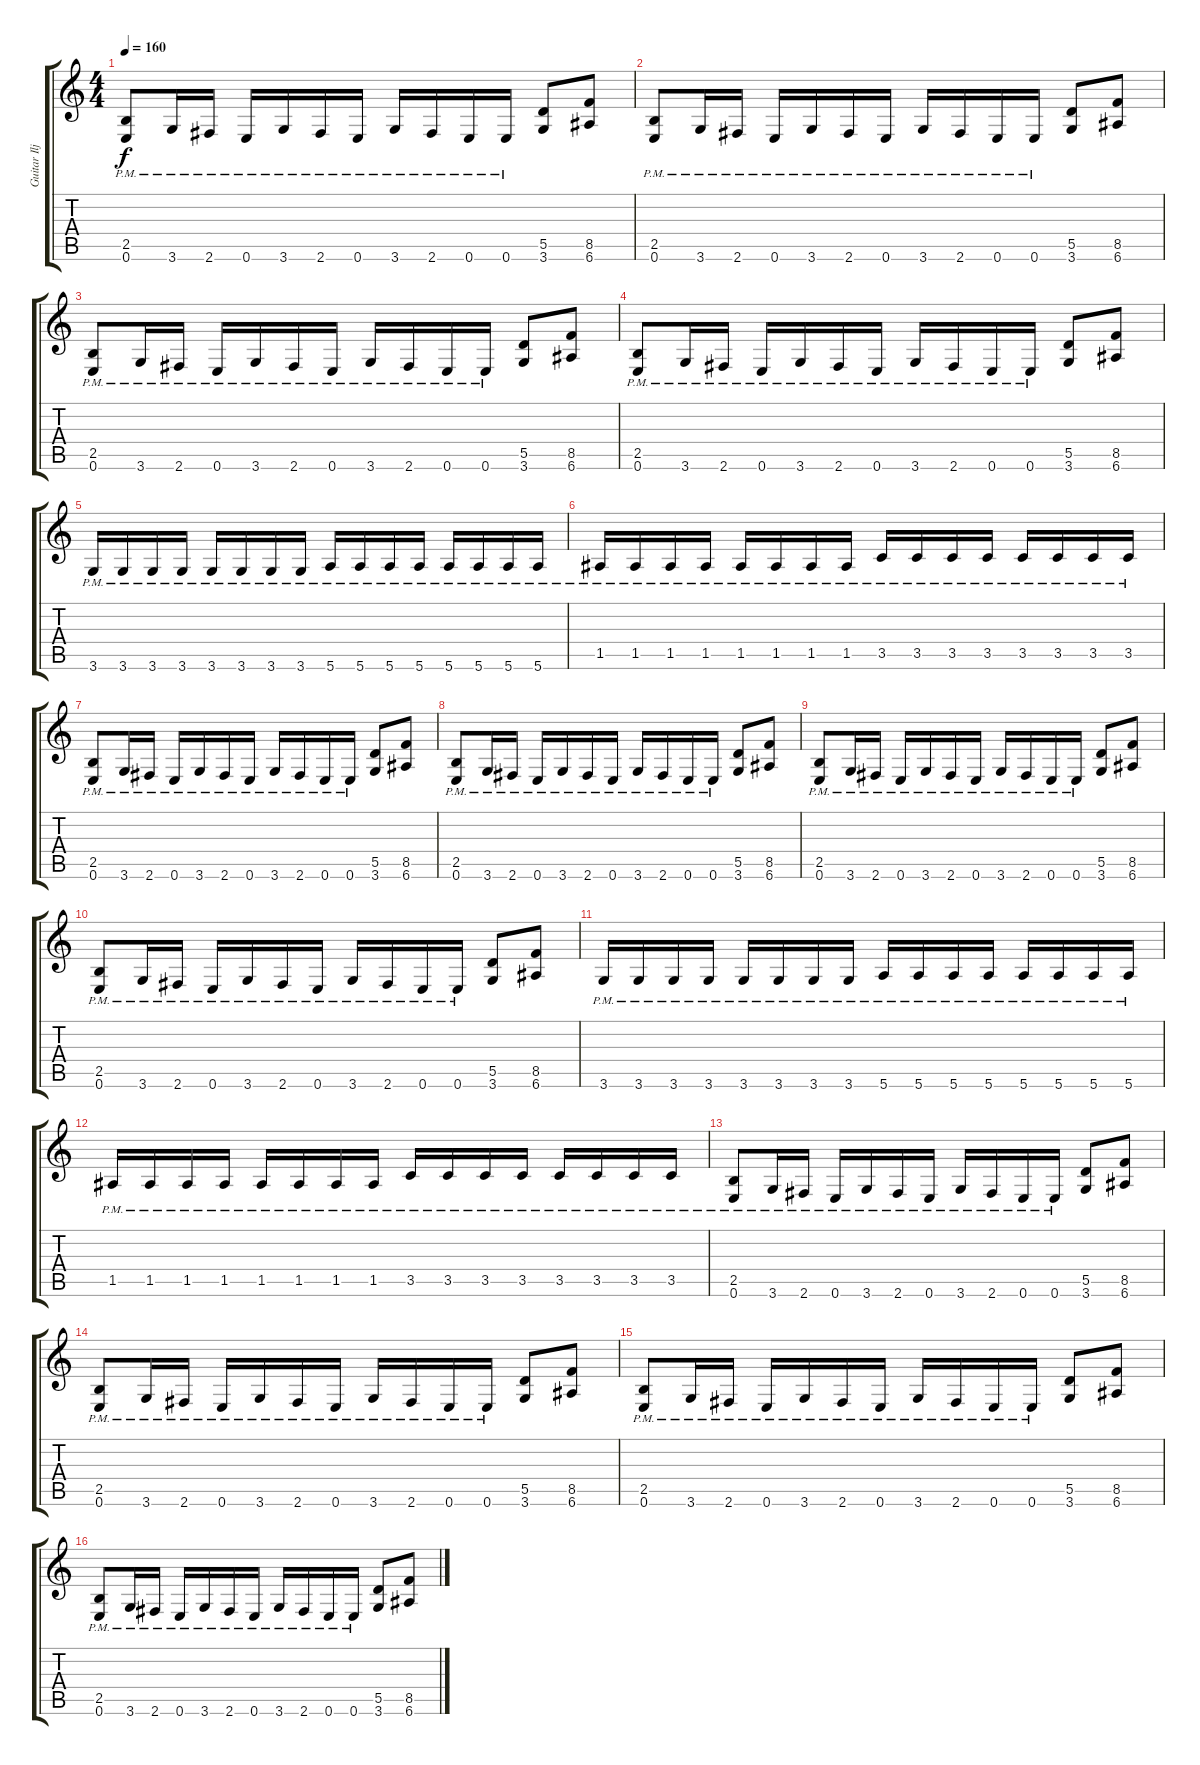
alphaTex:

\track ("Guitar Ilja " "Guitar Ilj") {instrument distortionguitar}
\staff {score tabs}
\tuning (E4 B3 G3 D3 A2 E2) {hide}
\ts (4 4)
\tempo 160
\clef g2
\ks c
(2.5{pm} 0.6{pm}).8{dy f} 3.6{pm}.16 2.6{pm}.16 0.6{pm}.16 3.6{pm}.16 2.6{pm}.16 0.6{pm}.16 3.6{pm}.16 2.6{pm}.16 0.6{pm}.16 0.6{pm}.16 (5.5 3.6).8 (8.5 6.6).8 |
(2.5{pm} 0.6{pm}).8 3.6{pm}.16 2.6{pm}.16 0.6{pm}.16 3.6{pm}.16 2.6{pm}.16 0.6{pm}.16 3.6{pm}.16 2.6{pm}.16 0.6{pm}.16 0.6{pm}.16 (5.5 3.6).8 (8.5 6.6).8 |
(2.5{pm} 0.6{pm}).8 3.6{pm}.16 2.6{pm}.16 0.6{pm}.16 3.6{pm}.16 2.6{pm}.16 0.6{pm}.16 3.6{pm}.16 2.6{pm}.16 0.6{pm}.16 0.6{pm}.16 (5.5 3.6).8 (8.5 6.6).8 |
(2.5{pm} 0.6{pm}).8 3.6{pm}.16 2.6{pm}.16 0.6{pm}.16 3.6{pm}.16 2.6{pm}.16 0.6{pm}.16 3.6{pm}.16 2.6{pm}.16 0.6{pm}.16 0.6{pm}.16 (5.5 3.6).8 (8.5 6.6).8 |
3.6{pm}.16 3.6{pm}.16 3.6{pm}.16 3.6{pm}.16 3.6{pm}.16 3.6{pm}.16 3.6{pm}.16 3.6{pm}.16 5.6{pm}.16 5.6{pm}.16 5.6{pm}.16 5.6{pm}.16 5.6{pm}.16 5.6{pm}.16 5.6{pm}.16 5.6{pm}.16 |
1.5{pm}.16 1.5{pm}.16 1.5{pm}.16 1.5{pm}.16 1.5{pm}.16 1.5{pm}.16 1.5{pm}.16 1.5{pm}.16 3.5{pm}.16 3.5{pm}.16 3.5{pm}.16 3.5{pm}.16 3.5{pm}.16 3.5{pm}.16 3.5{pm}.16 3.5{pm}.16 |
(2.5{pm} 0.6{pm}).8 3.6{pm}.16 2.6{pm}.16 0.6{pm}.16 3.6{pm}.16 2.6{pm}.16 0.6{pm}.16 3.6{pm}.16 2.6{pm}.16 0.6{pm}.16 0.6{pm}.16 (5.5 3.6).8 (8.5 6.6).8 |
(2.5{pm} 0.6{pm}).8 3.6{pm}.16 2.6{pm}.16 0.6{pm}.16 3.6{pm}.16 2.6{pm}.16 0.6{pm}.16 3.6{pm}.16 2.6{pm}.16 0.6{pm}.16 0.6{pm}.16 (5.5 3.6).8 (8.5 6.6).8 |
(2.5{pm} 0.6{pm}).8 3.6{pm}.16 2.6{pm}.16 0.6{pm}.16 3.6{pm}.16 2.6{pm}.16 0.6{pm}.16 3.6{pm}.16 2.6{pm}.16 0.6{pm}.16 0.6{pm}.16 (5.5 3.6).8 (8.5 6.6).8 |
(2.5{pm} 0.6{pm}).8 3.6{pm}.16 2.6{pm}.16 0.6{pm}.16 3.6{pm}.16 2.6{pm}.16 0.6{pm}.16 3.6{pm}.16 2.6{pm}.16 0.6{pm}.16 0.6{pm}.16 (5.5 3.6).8 (8.5 6.6).8 |
3.6{pm}.16 3.6{pm}.16 3.6{pm}.16 3.6{pm}.16 3.6{pm}.16 3.6{pm}.16 3.6{pm}.16 3.6{pm}.16 5.6{pm}.16 5.6{pm}.16 5.6{pm}.16 5.6{pm}.16 5.6{pm}.16 5.6{pm}.16 5.6{pm}.16 5.6{pm}.16 |
1.5{pm}.16 1.5{pm}.16 1.5{pm}.16 1.5{pm}.16 1.5{pm}.16 1.5{pm}.16 1.5{pm}.16 1.5{pm}.16 3.5{pm}.16 3.5{pm}.16 3.5{pm}.16 3.5{pm}.16 3.5{pm}.16 3.5{pm}.16 3.5{pm}.16 3.5{pm}.16 |
(2.5{pm} 0.6{pm}).8 3.6{pm}.16 2.6{pm}.16 0.6{pm}.16 3.6{pm}.16 2.6{pm}.16 0.6{pm}.16 3.6{pm}.16 2.6{pm}.16 0.6{pm}.16 0.6{pm}.16 (5.5 3.6).8 (8.5 6.6).8 |
(2.5{pm} 0.6{pm}).8 3.6{pm}.16 2.6{pm}.16 0.6{pm}.16 3.6{pm}.16 2.6{pm}.16 0.6{pm}.16 3.6{pm}.16 2.6{pm}.16 0.6{pm}.16 0.6{pm}.16 (5.5 3.6).8 (8.5 6.6).8 |
(2.5{pm} 0.6{pm}).8 3.6{pm}.16 2.6{pm}.16 0.6{pm}.16 3.6{pm}.16 2.6{pm}.16 0.6{pm}.16 3.6{pm}.16 2.6{pm}.16 0.6{pm}.16 0.6{pm}.16 (5.5 3.6).8 (8.5 6.6).8 |
(2.5{pm} 0.6{pm}).8 3.6{pm}.16 2.6{pm}.16 0.6{pm}.16 3.6{pm}.16 2.6{pm}.16 0.6{pm}.16 3.6{pm}.16 2.6{pm}.16 0.6{pm}.16 0.6{pm}.16 (5.5 3.6).8 (8.5 6.6).8
